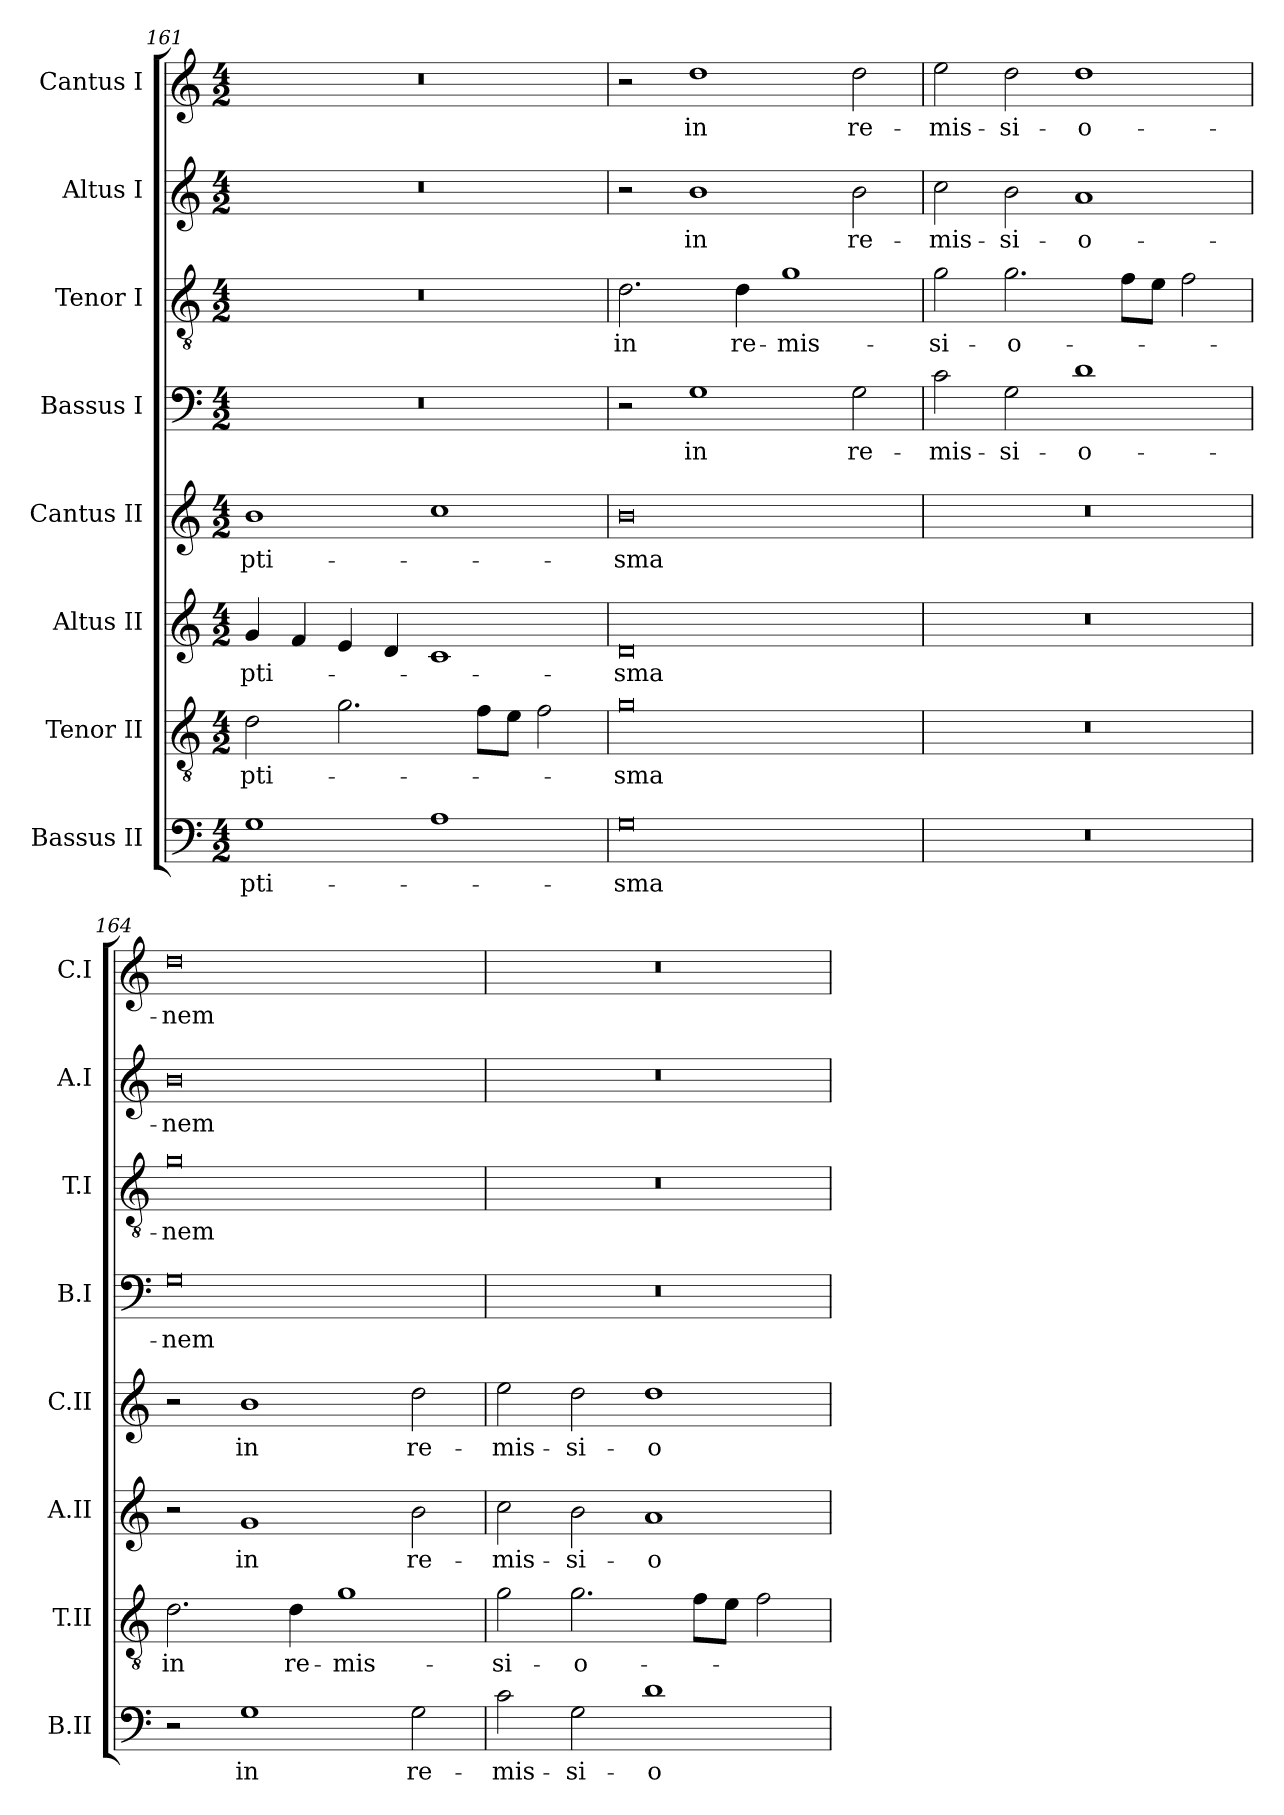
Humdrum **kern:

**kern	**text	**kern	**text	**kern	**text	**kern	**text	**kern	**text	**kern	**text	**kern	**text	**kern	**text
*part8	*part8	*part7	*part7	*part6	*part6	*part5	*part5	*part4	*part4	*part3	*part3	*part2	*part2	*part1	*part1
*staff8	*staff8	*staff7	*staff7	*staff6	*staff6	*staff5	*staff5	*staff4	*staff4	*staff3	*staff3	*staff2	*staff2	*staff1	*staff1
*I"Bassus II	*	*I"Tenor II	*	*I"Altus II	*	*I"Cantus II	*	*I"Bassus I	*	*I"Tenor I	*	*I"Altus I	*	*I"Cantus I	*
*I'B.II	*	*I'T.II	*	*I'A.II	*	*I'C.II	*	*I'B.I	*	*I'T.I	*	*I'A.I	*	*I'C.I	*
*clefF4	*	*clefGv2	*	*clefG2	*	*clefG2	*	*clefF4	*	*clefGv2	*	*clefG2	*	*clefG2	*
*	*	*ITrd7c12	*	*	*	*	*	*	*	*ITrd7c12	*	*	*	*	*
*k[]	*	*k[]	*	*k[]	*	*k[]	*	*k[]	*	*k[]	*	*k[]	*	*k[]	*
*C:	*	*C:	*	*C:	*	*C:	*	*C:	*	*C:	*	*C:	*	*C:	*
*M4/2	*	*M4/2	*	*M4/2	*	*M4/2	*	*M4/2	*	*M4/2	*	*M4/2	*	*M4/2	*
=161	=161	=161	=161	=161	=161	=161	=161	=161	=161	=161	=161	=161	=161	=161	=161
1G\	-pti-	2D\	-pti-	4g/	-pti-	1b\	-pti-	0r	.	0r	.	0r	.	0r	.
.	.	.	.	4f/	.	.	.	.	.	.	.	.	.	.	.
.	.	2.G\	.	4e/	.	.	.	.	.	.	.	.	.	.	.
.	.	.	.	4d/	.	.	.	.	.	.	.	.	.	.	.
1A\	.	.	.	1c/	.	1cc\	.	.	.	.	.	.	.	.	.
.	.	8F\L	.	.	.	.	.	.	.	.	.	.	.	.	.
.	.	8E\J	.	.	.	.	.	.	.	.	.	.	.	.	.
.	.	2F\	.	.	.	.	.	.	.	.	.	.	.	.	.
=162	=162	=162	=162	=162	=162	=162	=162	=162	=162	=162	=162	=162	=162	=162	=162
0G\	-sma	0G\	-sma	0d/	-sma	0b\	-sma	2r	.	2.D\	in	2r	.	2r	.
.	.	.	.	.	.	.	.	1G\	in	.	.	1b\	in	1dd\	in
.	.	.	.	.	.	.	.	.	.	4D\	re-	.	.	.	.
.	.	.	.	.	.	.	.	.	.	1G\	-mis-	.	.	.	.
.	.	.	.	.	.	.	.	2G\	re-	.	.	2b\	re-	2dd\	re-
=163	=163	=163	=163	=163	=163	=163	=163	=163	=163	=163	=163	=163	=163	=163	=163
0r	.	0r	.	0r	.	0r	.	2c\	-mis-	2G\	-si-	2cc\	-mis-	2ee\	-mis-
.	.	.	.	.	.	.	.	2G\	-si-	2.G\	-o-	2b\	-si-	2dd\	-si-
.	.	.	.	.	.	.	.	1d\	-o-	.	.	1a/	-o-	1dd\	-o-
.	.	.	.	.	.	.	.	.	.	8F\L	.	.	.	.	.
.	.	.	.	.	.	.	.	.	.	8E\J	.	.	.	.	.
.	.	.	.	.	.	.	.	.	.	2F\	.	.	.	.	.
=164	=164	=164	=164	=164	=164	=164	=164	=164	=164	=164	=164	=164	=164	=164	=164
2r	.	2.D\	in	2r	.	2r	.	0G\	-nem	0G\	-nem	0b\	-nem	0dd\	-nem
1G\	in	.	.	1g/	in	1b\	in	.	.	.	.	.	.	.	.
.	.	4D\	re-	.	.	.	.	.	.	.	.	.	.	.	.
.	.	1G\	-mis-	.	.	.	.	.	.	.	.	.	.	.	.
2G\	re-	.	.	2b\	re-	2dd\	re-	.	.	.	.	.	.	.	.
=165	=165	=165	=165	=165	=165	=165	=165	=165	=165	=165	=165	=165	=165	=165	=165
2c\	-mis-	2G\	-si-	2cc\	-mis-	2ee\	-mis-	0r	.	0r	.	0r	.	0r	.
2G\	-si-	2.G\	-o-	2b\	-si-	2dd\	-si-	.	.	.	.	.	.	.	.
1d\	-o-	.	.	1a/	-o-	1dd\	-o-	.	.	.	.	.	.	.	.
.	.	8F\L	.	.	.	.	.	.	.	.	.	.	.	.	.
.	.	8E\J	.	.	.	.	.	.	.	.	.	.	.	.	.
.	.	2F\	.	.	.	.	.	.	.	.	.	.	.	.	.
=	=	=	=	=	=	=	=	=	=	=	=	=	=	=	=
*-	*-	*-	*-	*-	*-	*-	*-	*-	*-	*-	*-	*-	*-	*-	*-
